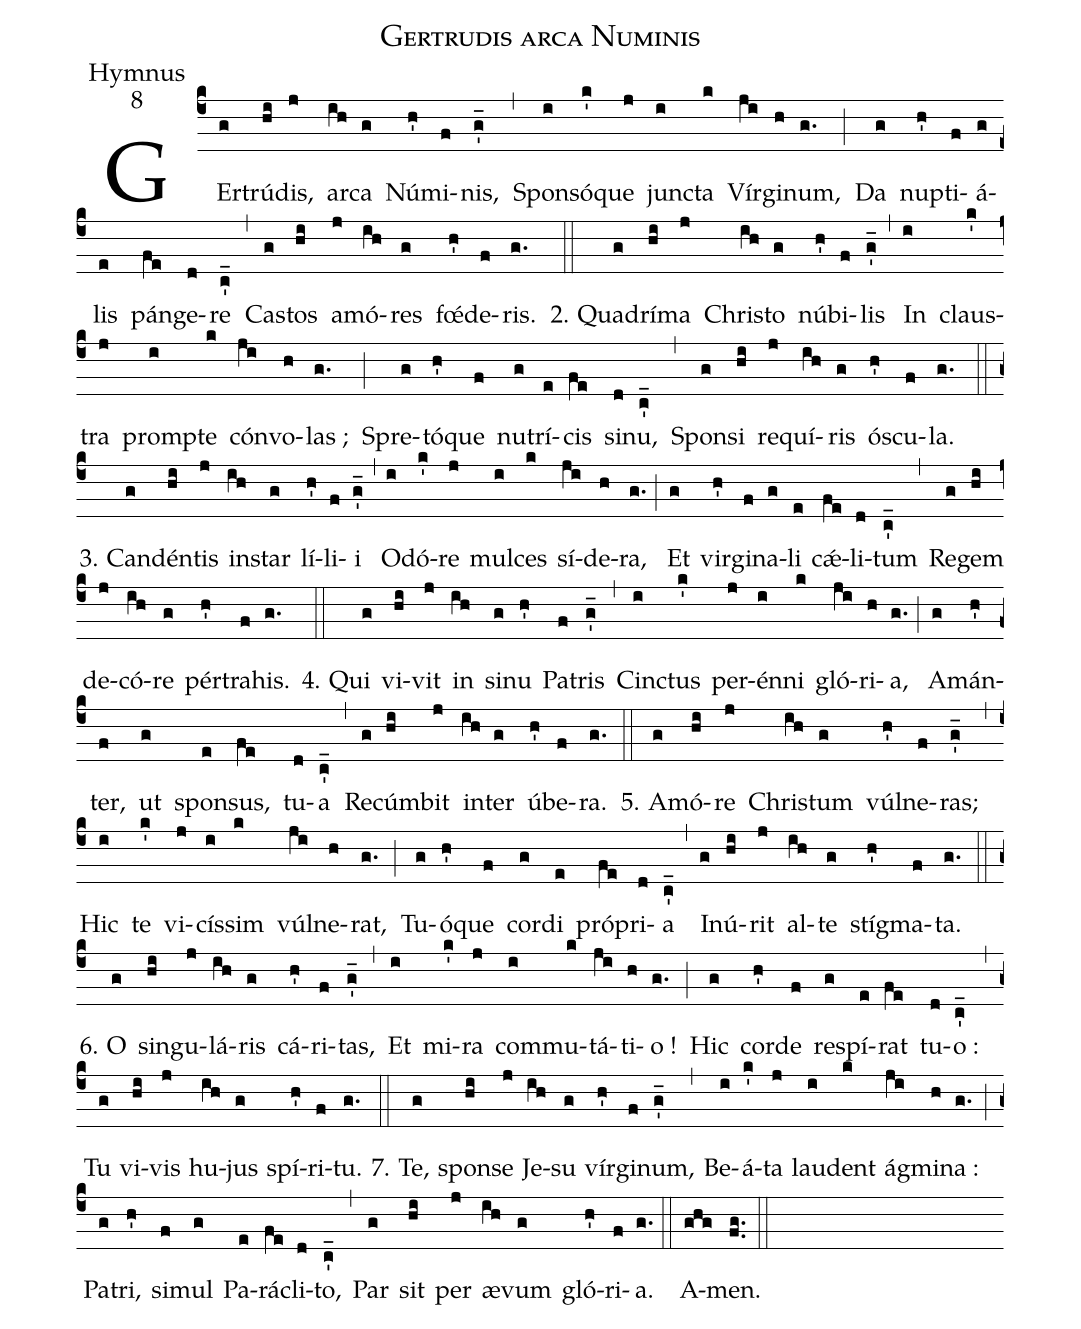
name:Gertrudis arca Numinis;
office-part:Hymnus;
mode:8;
%%
(c4)GEr(g)trú(hi)dis,(j) ar(ih)ca(g) Nú(h')mi(f)nis,(g'_) (,)
Spon(i)só(k')que(j) junc(i)ta(k) Vír(ji)gi(h)num,(g.) (;)
Da(g) nup(h')ti(f)á(g)lis(e) pán(fe)ge(d)re(c'_) (,)
Cas(g)tos(hi) a(j)mó(ih)res(g) fœ(h')́de(f)ris.(g.) (::)

2. Qua(g)drí(hi)ma(j) Chris(ih)to(g) nú(h')bi(f)lis(g'_) (,)
In(i) claus(k')tra(j) promp(i)te(k) cón(ji)vo(h)las ;(g.) (;)
Spre(g)tó(h')que(f) nu(g)trí(e)cis(fe) si(d)nu,(c'_) (,)
Spon(g)si(hi) re(j)quí(ih)ris(g) ós(h')cu(f)la.(g.) (::)

3. Can(g)dén(hi)tis(j) in(ih)star(g) lí(h')li(f)i(g'_) (,)
O(i)dó(k')re(j) mul(i)ces(k) sí(ji)de(h)ra,(g.) (;)
Et(g) vir(h')gi(f)na(g)li(e) cǽ(fe)li(d)tum(c'_) (,)
Re(g)gem(hi) de(j)có(ih)re(g) pér(h')tra(f)his.(g.) (::)

4. Qui(g) vi(hi)vit(j) in(ih) si(g)nu(h') Pa(f)tris(g'_) (,)
Cinc(i)tus(k') per(j)én(i)ni(k) gló(ji)ri(h)a,(g.) (;)
A(g)mán(h')ter,(f) ut(g) spon(e)sus,(fe) tu(d)a(c'_) (,)
Re(g)cúm(hi)bit(j) in(ih)ter(g) ú(h')be(f)ra.(g.) (::)

5. A(g)mó(hi)re(j) Chris(ih)tum(g) vúl(h')ne(f)ras;(g'_) (,)
Hic(i) te(k') vi(j)cís(i)sim(k) vúl(ji)ne(h)rat,(g.) (;)
Tu(g)ó(h')que(f) cor(g)di(e) pró(fe)pri(d)a(c'_) (,)
In(g)ú(hi)rit(j) al(ih)te(g) stíg(h')ma(f)ta.(g.) (::)

6. O(g) sin(hi)gu(j)lá(ih)ris(g) cá(h')ri(f)tas,(g'_) (,)
Et(i) mi(k')ra(j) com(i)mu(k)tá(ji)ti(h)o !(g.) (;)
Hic(g) cor(h')de(f) re(g)spí(e)rat(fe) tu(d)o :(c'_) (,)
Tu(g) vi(hi)vis(j) hu(ih)jus(g) spí(h')ri(f)tu.(g.) (::)

7. Te,(g) spon(hi)se(j) Je(ih)su(g) vír(h')gi(f)num,(g'_) (,)
Be(i)á(k')ta(j) lau(i)dent(k) ág(ji)mi(h)na :(g.) (;)
Pa(g)tri,(h') si(f)mul(g) Pa(e)rá(fe)cli(d)to,(c'_) (,)
Par(g) sit(hi) per(j) æ(ih)vum(g) gló(h')ri(f)a.(g.) (::)
A(ghg)men.(fg..) (::)
